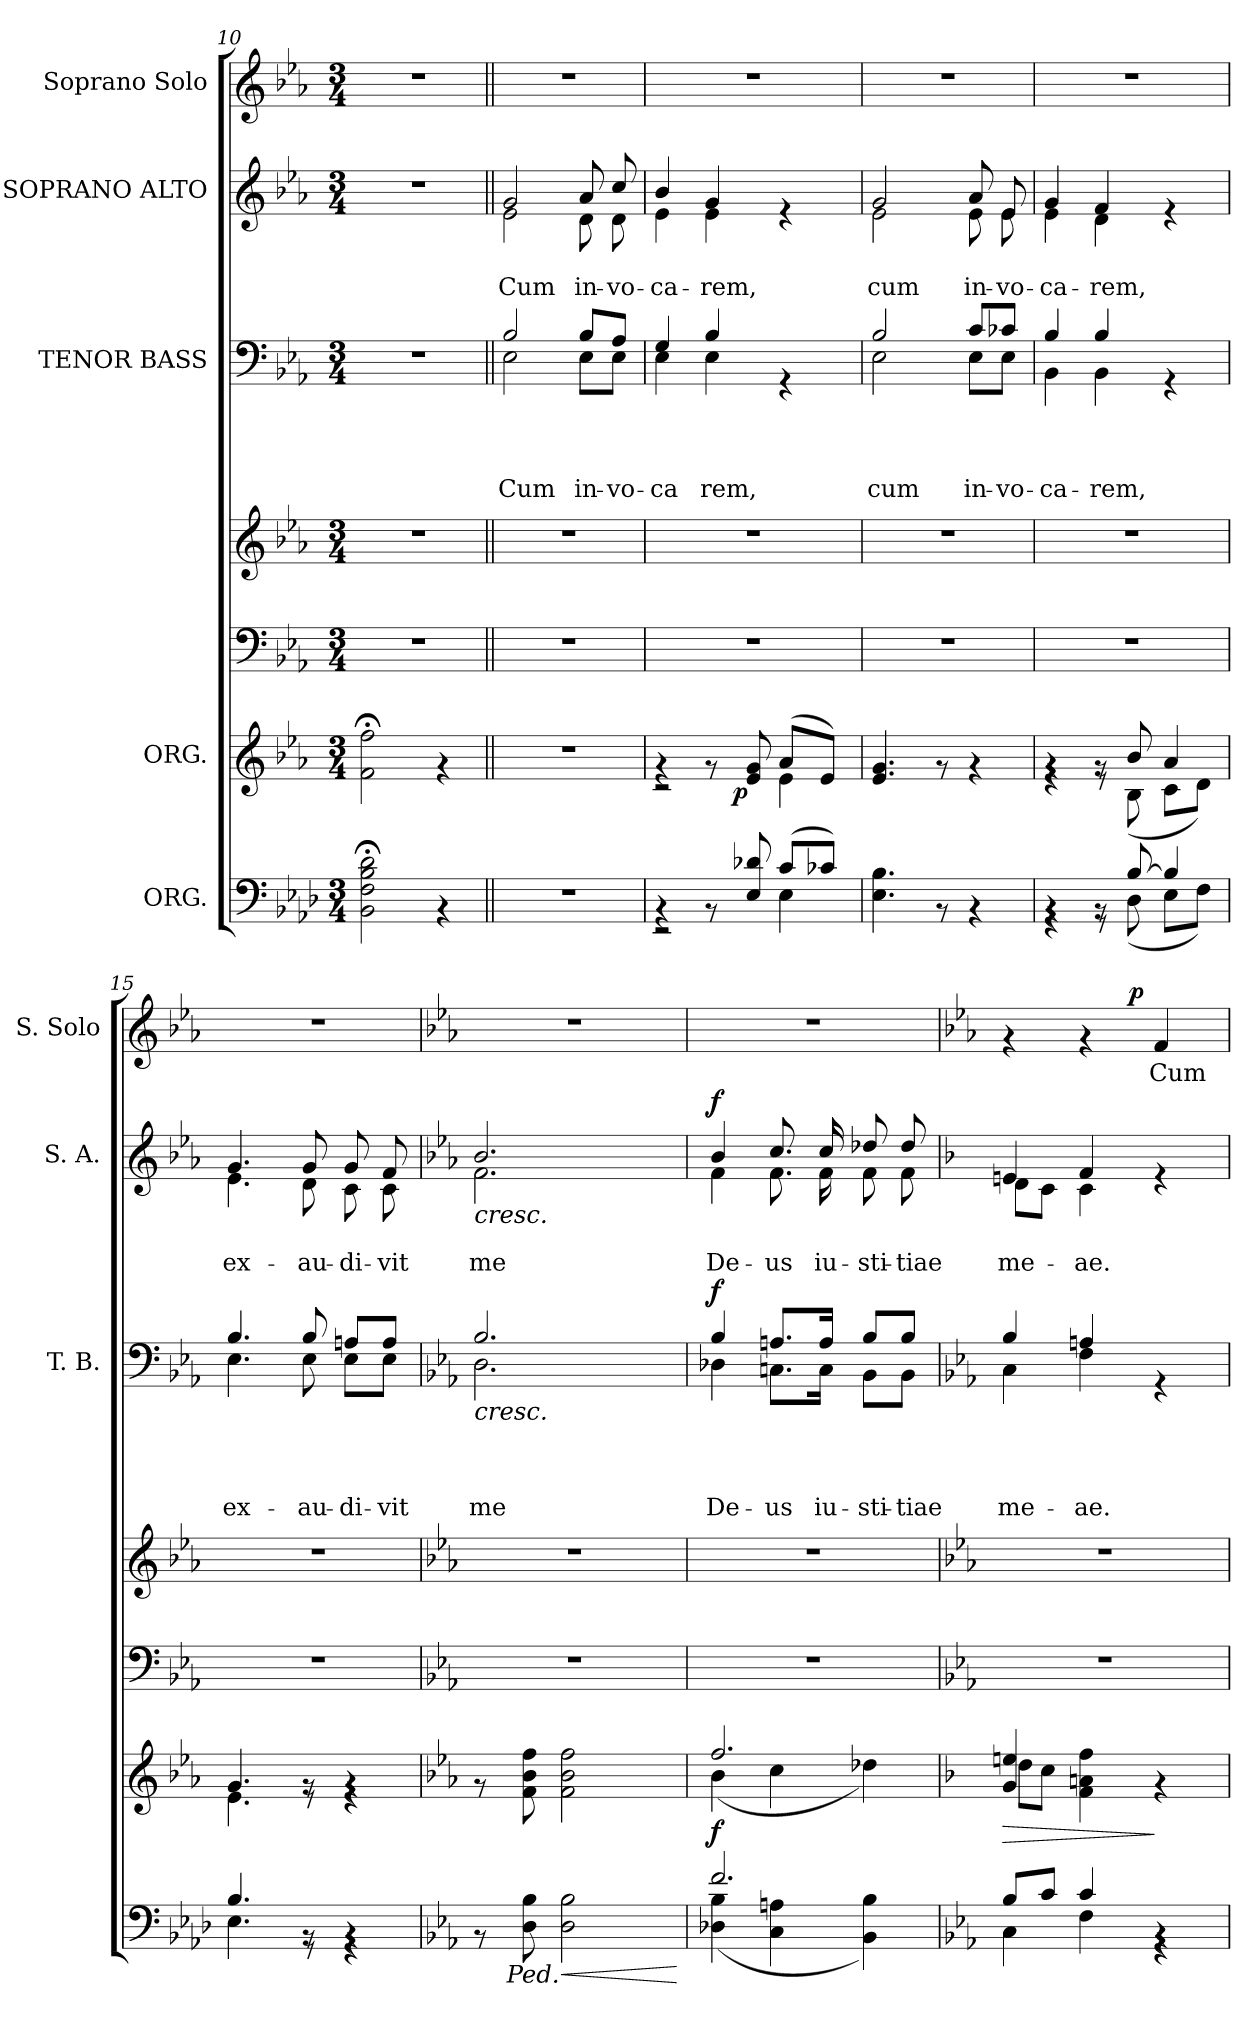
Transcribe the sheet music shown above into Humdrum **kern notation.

**kern	**dynam	**kern	**dynam	**kern	**kern	**kern	**text	**text	**text	**text	**dynam	**kern	**text	**text	**dynam	**kern	**text	**dynam
*part7	*part7	*part6	*part6	*part5	*part4	*part3	*part3	*part3	*part3	*part3	*part3	*part2	*part2	*part2	*part2	*part1	*part1	*part1
*staff7	*staff7	*staff6	*staff6	*staff5	*staff4	*staff3	*staff3	*staff3	*staff3	*staff3	*staff3	*staff2	*staff2	*staff2	*staff2	*staff1	*staff1	*staff1
*I"ORG.	*	*I"ORG.	*	*	*	*I"TENOR BASS	*	*	*	*	*	*I"SOPRANO ALTO	*	*	*	*I"Soprano Solo	*	*
*	*	*	*	*	*	*I'T. B.	*	*	*	*	*	*I'S. A.	*	*	*	*I'S. Solo	*	*
*clefF4	*	*clefG2	*	*clefF4	*clefG2	*clefF4	*	*	*	*	*	*clefG2	*	*	*	*clefG2	*	*
*	*	*ITrd-3c-5	*	*ITrd-3c-5	*ITrd-3c-5	*ITrd-3c-5	*	*	*	*	*	*ITrd-3c-5	*	*	*	*ITrd-3c-5	*	*
*k[b-e-a-d-]	*	*k[b-e-a-d-]	*	*k[b-e-a-d-]	*k[b-e-a-d-]	*k[b-e-a-d-]	*	*	*	*	*	*k[b-e-a-d-]	*	*	*	*k[b-e-a-d-]	*	*
*A-:	*	*A-:	*	*A-:	*A-:	*A-:	*	*	*	*	*	*A-:	*	*	*	*A-:	*	*
*M3/4	*	*M3/4	*	*M3/4	*M3/4	*M3/4	*	*	*	*	*	*M3/4	*	*	*	*M3/4	*	*
=10	=10	=10	=10	=10	=10	=10	=10	=10	=10	=10	=10	=10	=10	=10	=10	=10	=10	=10
2BB-\;< 2F\;< 2B-\;< 2d-\;<	.	2b-\;< 2bb-\;<	.	2.r	2.r	2.r	.	.	.	.	.	2.r	.	.	.	2.r	.	.
4rAA	.	4rf	.	.	.	.	.	.	.	.	.	.	.	.	.	.	.	.
=11||	=11||	=11||	=11||	=11||	=11||	=11||	=11||	=11||	=11||	=11||	=11||	=11||	=11||	=11||	=11||	=11||	=11||	=11||
*	*	*	*	*	*	*^	*	*	*	*	*	*	*	*	*	*	*	*
!	!	!	!	!	!	!	!	!	!	!	!LO:LY:b	!	!	!	!LO:LY:b	!	!	!	!
*	*	*	*	*	*	*	*	*	*	*	*	*	*^	*	*	*	*	*	*
2.r	.	2.r	.	2.r	2.r	2e-/	2A-\	.	.	.	Cum	.	2cc/	2a-\	.	Cum	.	2.r	.	.
!	!	!	!	!	!	!	!	!	!	!	!LO:LY:b	!	!	!	!	!LO:LY:b	!	!	!	!
.	.	.	.	.	.	8e-/L	8A-\L	.	.	.	in-	.	8dd-/	8g\	.	in-	.	.	.	.
!	!	!	!	!	!	!	!	!	!	!	!LO:LY:b	!	!	!	!	!LO:LY:b	!	!	!	!
.	.	.	.	.	.	8d-/J	8A-\J	.	.	.	-vo-	.	8ff/	8g\	.	-vo-	.	.	.	.
=12	=12	=12	=12	=12	=12	=12	=12	=12	=12	=12	=12	=12	=12	=12	=12	=12	=12	=12	=12	=12
*^	*	*^	*	*	*	*	*	*	*	*	*	*	*	*	*	*	*	*	*	*
!	!	!	!	!	!	!	!	!	!	!	!	!	!LO:LY:b	!	!	!	!	!LO:LY:b	!	!	!	!
*	*	*	*	*^	*	*	*	*	*	*	*	*	*	*	*	*	*	*	*	*	*	*
4rAA	2rEE	.	4rf	2rc	4ryy	.	2.r	2.r	4c/	4A-\	.	.	.	-ca	.	4ee-/	4a-\	.	-ca-	.	2.r	.	.
!	!	!	!	!	!	!	!	!	!	!	!	!	!	!LO:LY:b	!	!	!	!	!LO:LY:b	!	!	!	!
8rAA	.	.	8rf	.	16.ryy	.	.	.	4e-/	4A-\	.	.	.	rem,	.	4cc/	4a-\	.	-rem,	.	.	.	.
!	!	!	!	!	!	!LO:DY:b	!	!	!	!	!	!	!	!	!	!	!	!	!	!	!	!	!
.	.	.	.	.	4ryy	p	.	.	.	.	.	.	.	.	.	.	.	.	.	.	.	.	.
8E-/ 8d-X/	.	.	8a-/ 8cc/	.	.	.	.	.	.	.	.	.	.	.	.	.	.	.	.	.	.	.	.
(>8c/L	4E-\	.	(>8dd-/L	4a-\	.	.	.	.	4rFF	4ryy	.	.	.	.	.	4rd	4ryy	.	.	.	.	.	.
.	.	.	.	.	8ryy	.	.	.	.	.	.	.	.	.	.	.	.	.	.	.	.	.	.
8c-X/J)	.	.	8a-/J)	.	.	.	.	.	.	.	.	.	.	.	.	.	.	.	.	.	.	.	.
.	.	.	.	.	32ryy	.	.	.	.	.	.	.	.	.	.	.	.	.	.	.	.	.	.
=13	=13	=13	=13	=13	=13	=13	=13	=13	=13	=13	=13	=13	=13	=13	=13	=13	=13	=13	=13	=13	=13	=13	=13
!LO:TX:b:t=Copyright © IJ	!	!	!	!	!	!	!	!	!	!	!	!	!	!	!	!	!	!	!	!	!	!	!
!	!	!	!	!	!	!	!	!	!	!	!	!	!	!LO:LY:b	!	!	!	!	!LO:LY:b	!	!	!	!
*v	*v	*	*	*	*	*	*	*	*	*	*	*	*	*	*	*	*	*	*	*	*	*	*
*	*	*v	*v	*v	*	*	*	*	*	*	*	*	*	*	*	*	*	*	*	*	*	*
4.E-\ 4.B-\	.	4.a-/ 4.cc/	.	2.r	2.r	2e-/	2A-\	.	.	.	cum	.	2cc/	2a-\	.	cum	.	2.r	.	.
8rAA	.	8rf	.	.	.	.	.	.	.	.	.	.	.	.	.	.	.	.	.	.
!	!	!	!	!	!	!	!	!	!	!	!LO:LY:b	!	!	!	!	!LO:LY:b	!	!	!	!
4rAA	.	4rf	.	.	.	8f/L	8A-\L	.	.	.	in-	.	8dd-/	8a-\	.	in-	.	.	.	.
!	!	!	!	!	!	!	!	!	!	!	!LO:LY:b	!	!	!	!	!LO:LY:b	!	!	!	!
.	.	.	.	.	.	8f-X/J	8A-\J	.	.	.	-vo-	.	8a-/	8a-\	.	-vo-	.	.	.	.
=14	=14	=14	=14	=14	=14	=14	=14	=14	=14	=14	=14	=14	=14	=14	=14	=14	=14	=14	=14	=14
*^	*	*^	*	*	*	*	*	*	*	*	*	*	*	*	*	*	*	*	*	*
!	!	!	!	!	!	!	!	!	!	!	!	!	!LO:LY:b	!	!	!	!	!LO:LY:b	!	!	!	!
4rAA	4rFF	.	4rf	4rd	.	2.r	2.r	4e-/	4E-\	.	.	.	-ca-	.	4cc/	4a-\	.	-ca-	.	2.r	.	.
!	!	!	!	!	!	!	!	!	!	!	!	!	!LO:LY:b	!	!	!	!	!LO:LY:b	!	!	!	!
8rAA	8rFF	.	8rf	8rd	.	.	.	4e-/	4E-\	.	.	.	-rem,	.	4b-/	4g\	.	-rem,	.	.	.	.
[>8B-/	(<8D-\	.	8ee-/	(<8e-\	.	.	.	.	.	.	.	.	.	.	.	.	.	.	.	.	.	.
4B-/]	8E-\L	.	4dd-/	8f\L	.	.	.	4rFF	4ryy	.	.	.	.	.	4rd	4ryy	.	.	.	.	.	.
.	8F\J)	.	.	8g\J)	.	.	.	.	.	.	.	.	.	.	.	.	.	.	.	.	.	.
=15	=15	=15	=15	=15	=15	=15	=15	=15	=15	=15	=15	=15	=15	=15	=15	=15	=15	=15	=15	=15	=15	=15
!	!	!	!	!	!	!	!	!	!	!	!	!	!LO:LY:b	!	!	!	!	!LO:LY:b	!	!	!	!
4.B-/	4.E-\	.	4.cc/	4.a-\	.	2.r	2.r	4.e-/	4.A-\	.	.	.	ex-	.	4.cc/	4.a-\	.	ex-	.	2.r	.	.
!	!	!	!	!	!	!	!	!	!	!	!	!	!LO:LY:b	!	!	!	!	!LO:LY:b	!	!	!	!
8rAA	8rFF	.	8rf	8rd	.	.	.	8e-/	8A-\	.	.	.	-au-	.	8cc/	8g\	.	-au-	.	.	.	.
!	!	!	!	!	!	!	!	!	!	!	!	!	!LO:LY:b	!	!	!	!	!LO:LY:b	!	!	!	!
4rAA	4rFF	.	4rf	4rd	.	.	.	8dn/L	8A-\L	.	.	.	-di-	.	8cc/	8f\	.	-di-	.	.	.	.
!	!	!	!	!	!	!	!	!	!	!	!	!	!LO:LY:b	!	!	!	!	!LO:LY:b	!	!	!	!
.	.	.	.	.	.	.	.	8d/J	8A-\J	.	.	.	-vit	.	8b-/	8f\	.	-vit	.	.	.	.
*	*	*	*v	*v	*	*	*	*	*	*	*	*	*	*	*	*	*	*	*	*	*	*
!!LO:PB:g=z
=16	=16	=16	=16	=16	=16	=16	=16	=16	=16	=16	=16	=16	=16	=16	=16	=16	=16	=16	=16	=16	=16
*k[b-e-a-]	*	*	*	*	*	*	*	*	*	*	*	*	*	*	*	*	*	*	*	*	*
*E-:	*	*	*	*	*	*	*	*	*	*	*	*	*	*	*	*	*	*	*	*	*
!	!	!	!	!	!	!	!	!	!	!	!	!LO:LY:b	!LO:HP:b	!	!	!	!LO:LY:b	!LO:HP:b	!	!	!
8rAA	16.ryy	.	8rf	.	2.r	2.r	2.e-/	2.G\	.	.	.	me	<	2.ee-/	2.b-\	.	me	<	2.r	.	.
!	!LO:TX:b:i:t=Ped.	!	!	!	!	!	!	!	!	!	!	!	!	!	!	!	!	!	!	!	!
.	2ryy	.	.	.	.	.	.	.	.	.	.	.	.	.	.	.	.	.	.	.	.
8D\ 8B-\	.	.	8b-\ 8ee-\ 8bb-\	.	.	.	.	.	.	.	.	.	.	.	.	.	.	.	.	.	.
!	!	!LO:HP:b	!	!	!	!	!	!	!	!	!	!	!	!	!	!	!	!	!	!	!
2D\ 2B-\	.	<	2b-\ 2ee-\ 2bb-\	.	.	.	.	.	.	.	.	.	.	.	.	.	.	.	.	.	.
.	8ryy	.	.	.	.	.	.	.	.	.	.	.	.	.	.	.	.	.	.	.	.
.	32ryy	.	.	.	.	.	.	.	.	.	.	.	.	.	.	.	.	.	.	.	.
*	*	*	*	*	*	*	*v	*v	*	*	*	*	*	*	*	*	*	*	*	*	*
*	*	*	*	*	*	*	*	*	*	*	*	*	*v	*v	*	*	*	*	*	*
.	.	[	.	.	.	.	.	.	.	.	.	.	.	.	.	.	.	.	.
=17	=17	=17	=17	=17	=17	=17	=17	=17	=17	=17	=17	=17	=17	=17	=17	=17	=17	=17	=17
*	*	*	*^	*	*	*	*^	*	*	*	*	*	*	*	*	*	*	*	*
!	!	!LO:DY:a	!	!	!	!	!	!	!	!	!	!	!LO:LY:b	!LO:DY:a	!	!	!LO:LY:b	!LO:DY:a	!	!	!
*	*	*	*	*	*	*	*	*	*	*	*	*	*	*	*^	*	*	*	*	*	*
2.f/	(4D-X\ 4B-\	f	2.bb-/	(<4ee-\	.	2.r	2.r	4e-/	4G-X\	.	.	.	De-	f	4ee-/	4b-\	.	De-	f	2.r	.	.
!	!	!	!	!	!	!	!	!	!	!	!	!	!LO:LY:b	!	!	!	!	!LO:LY:b	!	!	!	!
.	4C\ 4An\	.	.	4ff\	.	.	.	8.dn/L	8.Fn\L	.	.	.	-us	[	8.ff/	8.b-\	.	-us	[	.	.	.
!	!	!	!	!	!	!	!	!	!	!	!	!	!LO:LY:b	!	!	!	!	!LO:LY:b	!	!	!	!
.	.	.	.	.	.	.	.	16d/Jk	16F\Jk	.	.	.	iu-	.	16ff/	16b-\	.	iu-	.	.	.	.
!	!	!	!	!	!	!	!	!	!	!	!	!	!LO:LY:b	!	!	!	!	!LO:LY:b	!	!	!	!
.	4BB-\ 4B-\)	.	.	4gg-X\)	.	.	.	8e-/L	8E-\L	.	.	.	-sti-	.	8gg-X/	8b-\	.	-sti-	.	.	.	.
!	!	!	!	!	!	!	!	!	!	!	!	!	!LO:LY:b	!	!	!	!	!LO:LY:b	!	!	!	!
.	.	.	.	.	.	.	.	8e-/J	8E-\J	.	.	.	-tiae	.	8gg-/	8b-\	.	-tiae	.	.	.	.
=18	=18	=18	=18	=18	=18	=18	=18	=18	=18	=18	=18	=18	=18	=18	=18	=18	=18	=18	=18	=18	=18	=18
*	*	*	*k[b-e-]	*	*	*	*	*	*	*	*	*	*	*	*k[b-e-]	*	*	*	*	*	*	*
*	*	*	*B-:	*	*	*	*	*	*	*	*	*	*	*	*B-:	*	*	*	*	*	*	*
!	!	!	!	!	!LO:HP:b	!	!	!	!	!	!	!	!LO:LY:b	!	!	!	!	!LO:LY:b	!	!	!	!
*	*	*	*	*	*	*	*	*	*	*	*	*	*	*	*	*	*	*	*	*^	*	*
8B-/L	4C\	.	4cc/ 4aan/	8gg\L	>	2.r	2.r	4e-/	4F\	.	.	.	me-	.	4an/	8g\L	.	me-	.	4rf	4..ryy	.	.
8c/J	.	.	.	8ff\J	.	.	.	.	.	.	.	.	.	.	.	8f\J	.	.	.	.	.	.	.
!	!	!	!	!	!	!	!	!	!	!	!	!	!LO:LY:b	!	!	!	!	!LO:LY:b	!	!	!	!	!
4c/	4F\	.	2ryy	4b-\ 4ddn\ 4bb-\	.	.	.	4dn/	4B-\	.	.	.	-ae.	.	4b-/	4f\	.	-ae.	.	4rf	.	.	.
!	!	!	!	!	!	!	!	!	!	!	!	!	!	!	!	!	!	!	!	!	!	!	!LO:DY:a
.	.	.	.	.	.	.	.	.	.	.	.	.	.	.	.	.	.	.	.	.	4ryy	.	p
!	!	!	!	!	!	!	!	!	!	!	!	!	!	!	!	!	!	!	!	!	!	!LO:LY:b	!
4rAA	4rFF	.	.	4rf	]	.	.	4rFF	4ryy	.	.	.	.	.	4rd	4ryy	.	.	.	4b-/	.	Cum	.
.	.	.	.	.	.	.	.	.	.	.	.	.	.	.	.	.	.	.	.	.	16ryy	.	.
*v	*v	*	*	*	*	*	*	*v	*v	*	*	*	*	*	*v	*v	*	*	*	*v	*v	*	*
*	*	*v	*v	*	*	*	*	*	*	*	*	*	*	*	*	*	*	*	*
=	=	=	=	=	=	=	=	=	=	=	=	=	=	=	=	=	=	=
*-	*-	*-	*-	*-	*-	*-	*-	*-	*-	*-	*-	*-	*-	*-	*-	*-	*-	*-
